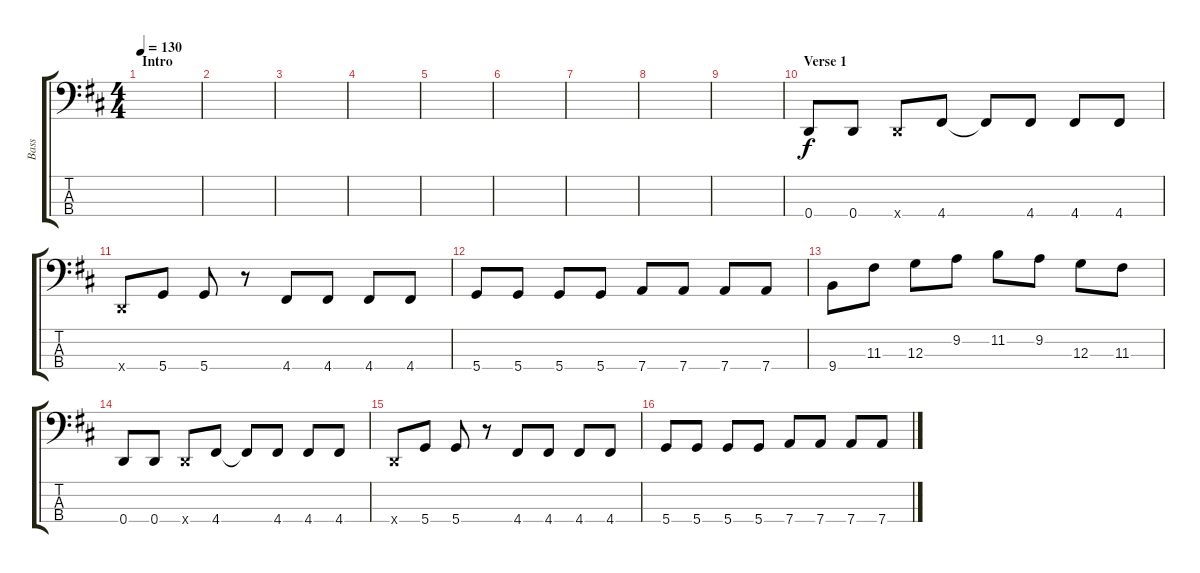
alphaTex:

\track ("Bass" "Bass") {instrument electricbassfinger}
\staff {score tabs}
\tuning (F2 C2 G1 D1) {hide}
\ts (4 4)
\section ("" "Intro")
\tempo 130
\clef f4
\ks d
|
|
|
|
|
|
|
|
|
\section ("" "Verse 1")
0.4.8 0.4.8 0.4{x}.8 4.4.8 4.4{t}.8 4.4.8 4.4.8 4.4.8 |
0.4{x}.8 5.4.8 5.4.8 r.8 4.4.8 4.4.8 4.4.8 4.4.8 |
5.4.8 5.4.8 5.4.8 5.4.8 7.4.8 7.4.8 7.4.8 7.4.8 |
9.4.8 11.3.8 12.3.8 9.2.8 11.2.8 9.2.8 12.3.8 11.3.8 |
0.4.8 0.4.8 0.4{x}.8 4.4.8 4.4{t}.8 4.4.8 4.4.8 4.4.8 |
0.4{x}.8 5.4.8 5.4.8 r.8 4.4.8 4.4.8 4.4.8 4.4.8 |
5.4.8 5.4.8 5.4.8 5.4.8 7.4.8 7.4.8 7.4.8 7.4.8
